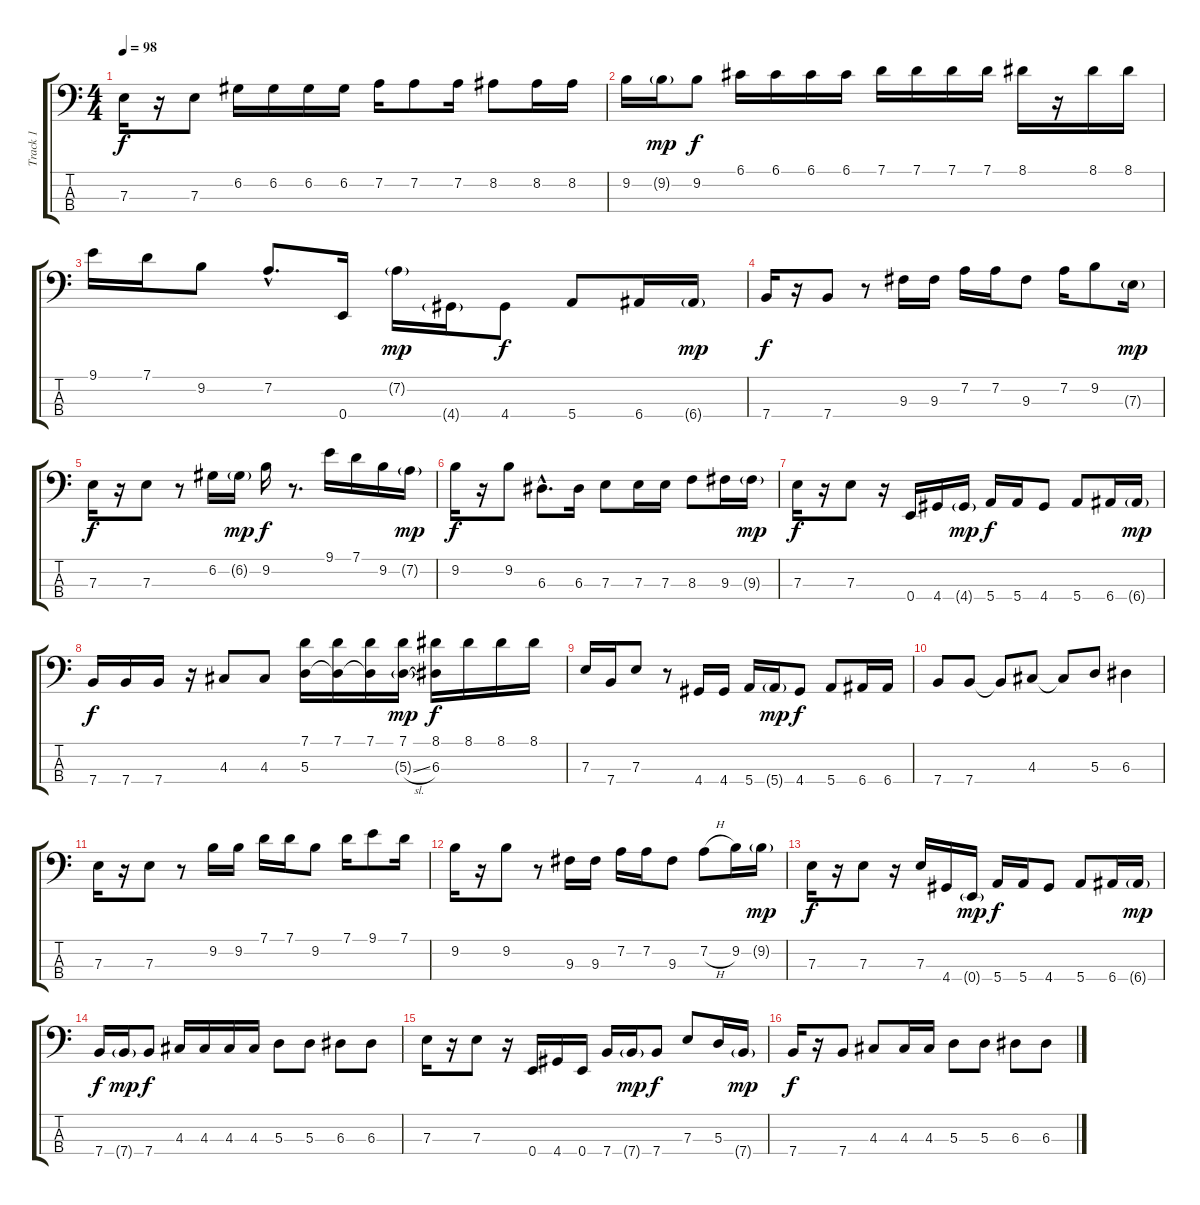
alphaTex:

\track ("Track 1" "Track 1") {instrument electricbassfinger}
\staff {score tabs}
\tuning (G2 D2 A1 E1) {hide}
\ts (4 4)
\tempo 98
\clef f4
\ks c
7.3.16{dy f} r.16 7.3.8 6.2.16 6.2.16 6.2.16 6.2.16 7.2.16 7.2.8 7.2.16 8.2.8 8.2.16 8.2.16 |
9.2.16 9.2{g}.16{dy mp} 9.2.8{dy f} 6.1.16 6.1.16 6.1.16 6.1.16 7.1.16 7.1.16 7.1.16 7.1.16 8.1.16 r.16 8.1.16 8.1.16 |
9.1.16 7.1.16 9.2.8 7.2{hac}.8{d} 0.4.16 7.2{g}.16{dy mp} 4.4{g}.16 4.4.8{dy f} 5.4.8 6.4.16 6.4{g}.16{dy mp} |
7.4.16{dy f} r.16 7.4.8 r.8 9.3.16 9.3.16 7.2.16 7.2.16 9.3.8 7.2.16 9.2.8 7.3{g}.16{dy mp} |
7.3.16{dy f} r.16 7.3.8 r.8 6.2.16 6.2{g}.16{dy mp} 9.2.16{dy f} r.8{d} 9.1.16 7.1.16 9.2.16 7.2{g}.16{dy mp} |
9.2.16{dy f} r.16 9.2.8 6.3{hac}.8{d} 6.3.16 7.3.8 7.3.16 7.3.16 8.3.8 9.3.16 9.3{g}.16{dy mp} |
7.3.16{dy f} r.16 7.3.8 r.16 0.4.16 4.4.16 4.4{g}.16{dy mp} 5.4.16{dy f} 5.4.16 4.4.8 5.4.8 6.4.16 6.4{g}.16{dy mp} |
7.4.16{dy f} 7.4.16 7.4.16 r.16 4.3.8 4.3.8 (7.1 5.3).16 (7.1 5.3{t}).16 (7.1 5.3{t}).16 (7.1 5.3{sl g}).16{dy mp} (8.1 6.3).16{dy f} 8.1.16 8.1.16 8.1.16 |
7.3.16 7.4.16 7.3.8 r.8 4.4.16 4.4.16 5.4.16 5.4{g}.16{dy mp} 4.4.8{dy f} 5.4.8 6.4.16 6.4.16 |
7.4.8 7.4.8 7.4{t}.8 4.3.8 4.3{t}.8 5.3.8 6.3.4 |
7.3.16 r.16 7.3.8 r.8 9.2.16 9.2.16 7.1.16 7.1.16 9.2.8 7.1.16 9.1.8 7.1.16 |
9.2.16 r.16 9.2.8 r.8 9.3.16 9.3.16 7.2.16 7.2.16 9.3.8 7.2{h}.8 9.2.16 9.2{g}.16{dy mp} |
7.3.16{dy f} r.16 7.3.8 r.16 7.3.16 4.4.16 0.4{g}.16{dy mp} 5.4.16{dy f} 5.4.16 4.4.8 5.4.8 6.4.16 6.4{g}.16{dy mp} |
7.4.16{dy f} 7.4{g}.16{dy mp} 7.4.8{dy f} 4.3.16 4.3.16 4.3.16 4.3.16 5.3.8 5.3.8 6.3.8 6.3.8 |
7.3.16 r.16 7.3.8 r.16 0.4.16 4.4.16 0.4.16 7.4.16 7.4{g}.16{dy mp} 7.4.8{dy f} 7.3.8 5.3.16 7.4{g}.16{dy mp} |
7.4.16{dy f} r.16 7.4.8 4.3.8 4.3.16 4.3.16 5.3.8 5.3.8 6.3.8 6.3.8
